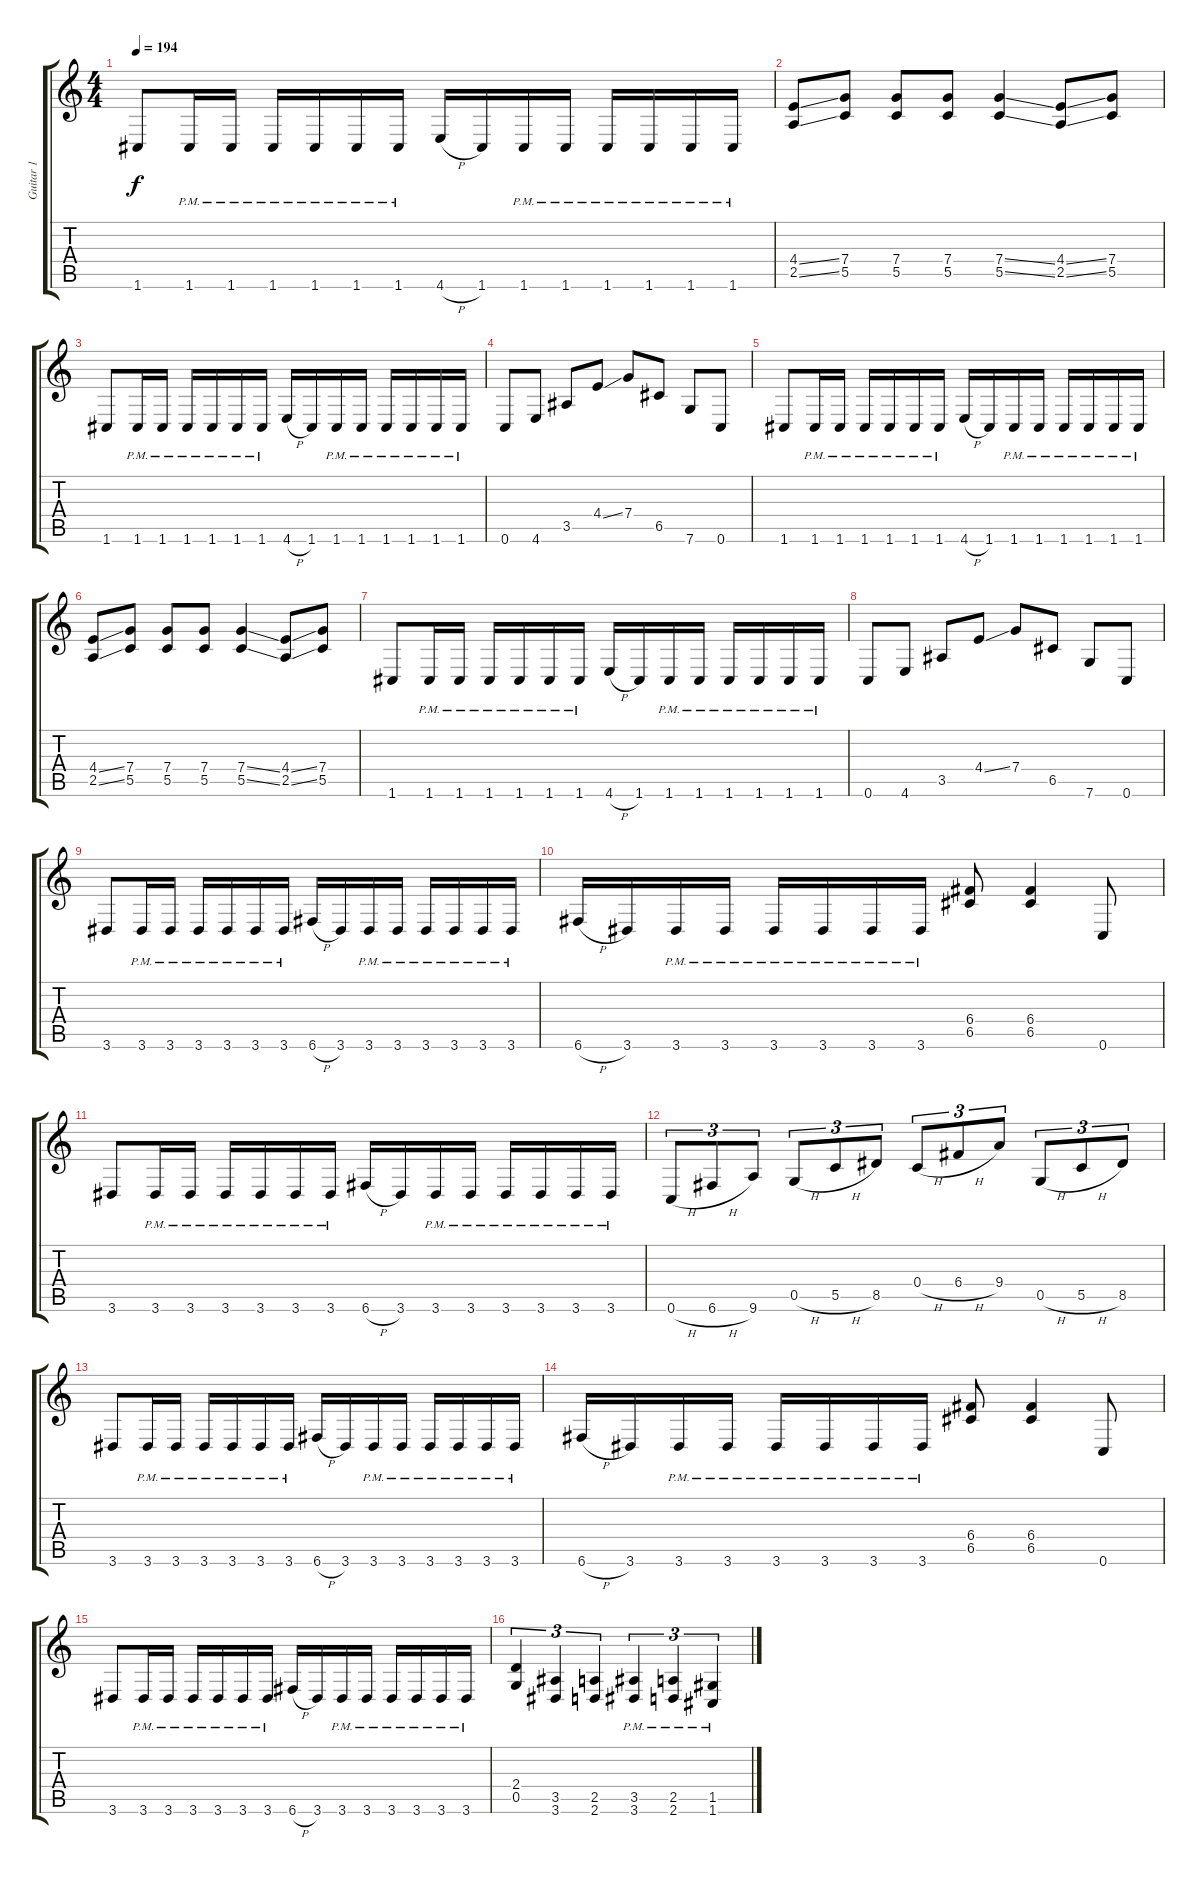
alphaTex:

\track ("Guitar 1" "Guitar 1") {instrument distortionguitar}
\staff {score tabs}
\tuning (D4 A3 F3 C3 G2 C2) {hide}
\ts (4 4)
\tempo 194
\clef g2
\ks c
1.6.8{dy f} 1.6{pm}.16 1.6{pm}.16 1.6{pm}.16 1.6{pm}.16 1.6{pm}.16 1.6{pm}.16 4.6{h}.16 1.6.16 1.6{pm}.16 1.6{pm}.16 1.6{pm}.16 1.6{pm}.16 1.6{pm}.16 1.6{pm}.16 |
(4.4{ss} 2.5{ss}).8 (7.4 5.5).8 (7.4 5.5).8 (7.4 5.5).8 (7.4{ss} 5.5{ss}).4 (4.4{ss} 2.5{ss}).8 (7.4 5.5).8 |
1.6.8 1.6{pm}.16 1.6{pm}.16 1.6{pm}.16 1.6{pm}.16 1.6{pm}.16 1.6{pm}.16 4.6{h}.16 1.6.16 1.6{pm}.16 1.6{pm}.16 1.6{pm}.16 1.6{pm}.16 1.6{pm}.16 1.6{pm}.16 |
0.6.8 4.6.8 3.5.8 4.4{ss}.8 7.4.8 6.5.8 7.6.8 0.6.8 |
1.6.8 1.6{pm}.16 1.6{pm}.16 1.6{pm}.16 1.6{pm}.16 1.6{pm}.16 1.6{pm}.16 4.6{h}.16 1.6.16 1.6{pm}.16 1.6{pm}.16 1.6{pm}.16 1.6{pm}.16 1.6{pm}.16 1.6{pm}.16 |
(4.4{ss} 2.5{ss}).8 (7.4 5.5).8 (7.4 5.5).8 (7.4 5.5).8 (7.4{ss} 5.5{ss}).4 (4.4{ss} 2.5{ss}).8 (7.4 5.5).8 |
1.6.8 1.6{pm}.16 1.6{pm}.16 1.6{pm}.16 1.6{pm}.16 1.6{pm}.16 1.6{pm}.16 4.6{h}.16 1.6.16 1.6{pm}.16 1.6{pm}.16 1.6{pm}.16 1.6{pm}.16 1.6{pm}.16 1.6{pm}.16 |
0.6.8 4.6.8 3.5.8 4.4{ss}.8 7.4.8 6.5.8 7.6.8 0.6.8 |
3.6.8 3.6{pm}.16 3.6{pm}.16 3.6{pm}.16 3.6{pm}.16 3.6{pm}.16 3.6{pm}.16 6.6{h}.16 3.6.16 3.6{pm}.16 3.6{pm}.16 3.6{pm}.16 3.6{pm}.16 3.6{pm}.16 3.6{pm}.16 |
6.6{h}.16 3.6.16 3.6{pm}.16 3.6{pm}.16 3.6{pm}.16 3.6{pm}.16 3.6{pm}.16 3.6{pm}.16 (6.4 6.5).8 (6.4 6.5).4 0.6.8 |
3.6.8 3.6{pm}.16 3.6{pm}.16 3.6{pm}.16 3.6{pm}.16 3.6{pm}.16 3.6{pm}.16 6.6{h}.16 3.6.16 3.6{pm}.16 3.6{pm}.16 3.6{pm}.16 3.6{pm}.16 3.6{pm}.16 3.6{pm}.16 |
0.6{h}.8{tu (3 2)} 6.6{h}.8{tu (3 2)} 9.6.8{tu (3 2)} 0.5{h}.8{tu (3 2)} 5.5{h}.8{tu (3 2)} 8.5.8{tu (3 2)} 0.4{h}.8{tu (3 2)} 6.4{h}.8{tu (3 2)} 9.4.8{tu (3 2)} 0.5{h}.8{tu (3 2)} 5.5{h}.8{tu (3 2)} 8.5.8{tu (3 2)} |
3.6.8 3.6{pm}.16 3.6{pm}.16 3.6{pm}.16 3.6{pm}.16 3.6{pm}.16 3.6{pm}.16 6.6{h}.16 3.6.16 3.6{pm}.16 3.6{pm}.16 3.6{pm}.16 3.6{pm}.16 3.6{pm}.16 3.6{pm}.16 |
6.6{h}.16 3.6.16 3.6{pm}.16 3.6{pm}.16 3.6{pm}.16 3.6{pm}.16 3.6{pm}.16 3.6{pm}.16 (6.4 6.5).8 (6.4 6.5).4 0.6.8 |
3.6.8 3.6{pm}.16 3.6{pm}.16 3.6{pm}.16 3.6{pm}.16 3.6{pm}.16 3.6{pm}.16 6.6{h}.16 3.6.16 3.6{pm}.16 3.6{pm}.16 3.6{pm}.16 3.6{pm}.16 3.6{pm}.16 3.6{pm}.16 |
(2.4 0.5).4{tu (3 2)} (3.5 3.6).4{tu (3 2)} (2.5 2.6).4{tu (3 2)} (3.5{pm} 3.6{pm}).4{tu (3 2)} (2.5{pm} 2.6{pm}).4{tu (3 2)} (1.5{pm} 1.6{pm}).4{tu (3 2)}
